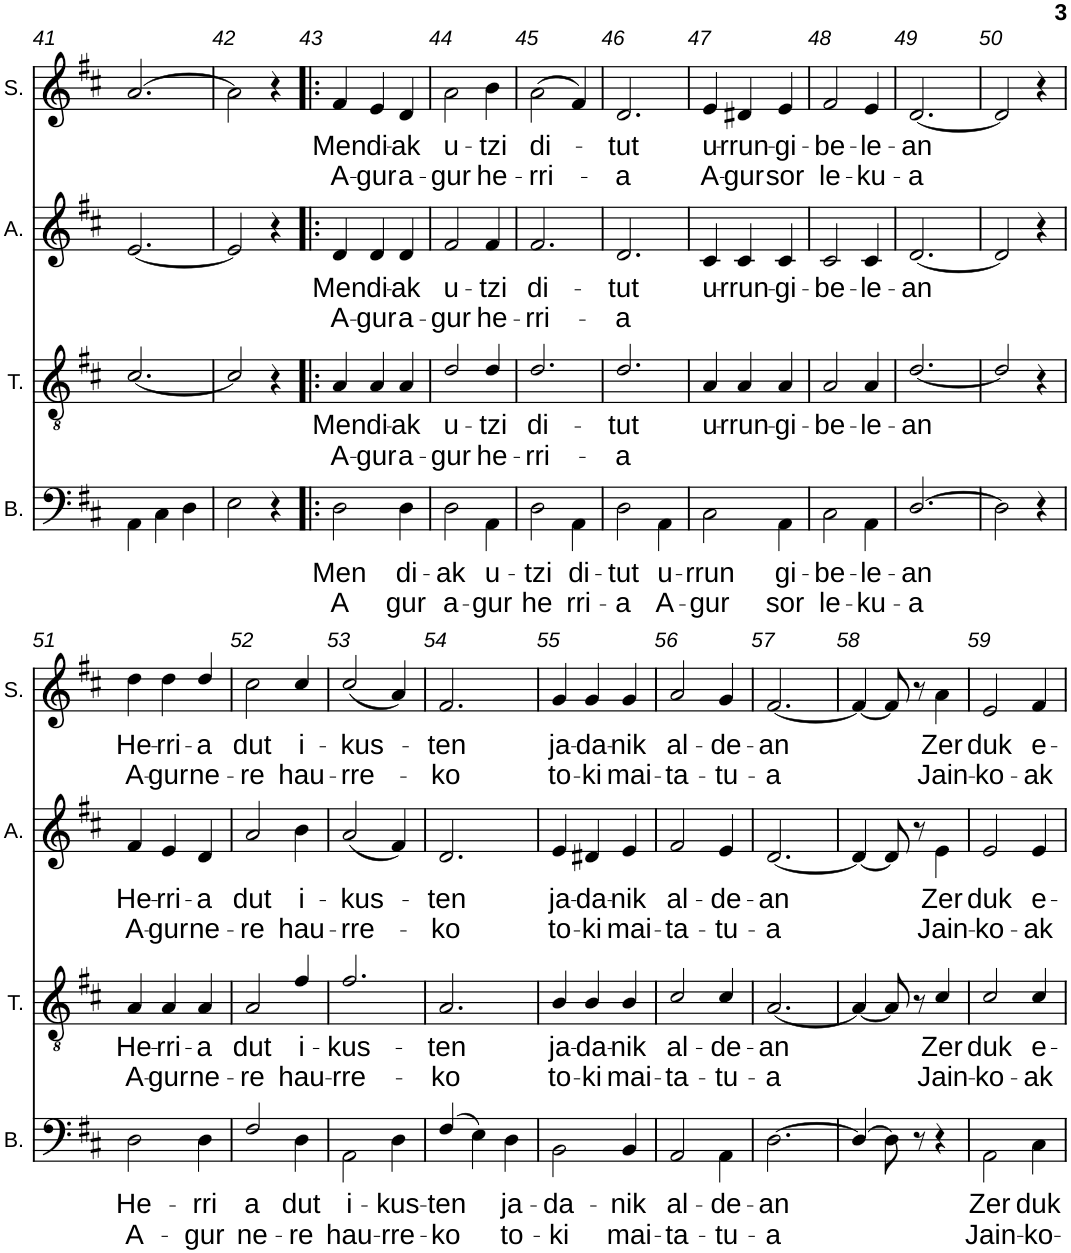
**kern	**text	**text	**kern	**text	**text	**kern	**text	**text	**kern	**text	**text
*part4	*part4	*part4	*part3	*part3	*part3	*part2	*part2	*part2	*part1	*part1	*part1
*staff4	*staff4	*staff4	*staff3	*staff3	*staff3	*staff2	*staff2	*staff2	*staff1	*staff1	*staff1
*I"Basse	*	*	*I"Ténor	*	*	*I"Alto	*	*	*I"Soprano	*	*
*I'B.	*	*	*I'T.	*	*	*I'A.	*	*	*I'S.	*	*
!!LO:PB:g=z
*clefF4	*	*	*clefGv2	*	*	*clefG2	*	*	*clefG2	*	*
*k[f#c#]	*	*	*k[f#c#]	*	*	*k[f#c#]	*	*	*k[f#c#]	*	*
*D:	*	*	*D:	*	*	*D:	*	*	*D:	*	*
*M3/4	*	*	*M3/4	*	*	*M3/4	*	*	*M3/4	*	*
=41	=41	=41	=41	=41	=41	=41	=41	=41	=41	=41	=41
4AA\	.	.	[2.c#/	.	.	[2.e/	.	.	[2.a/	.	.
4C#\	.	.	.	.	.	.	.	.	.	.	.
4D\	.	.	.	.	.	.	.	.	.	.	.
=42	=42	=42	=42	=42	=42	=42	=42	=42	=42	=42	=42
2E\	.	.	2c#/]	.	.	2e/]	.	.	2a\]	.	.
4r	.	.	4r	.	.	4r	.	.	4r	.	.
=43!|:	=43!|:	=43!|:	=43!|:	=43!|:	=43!|:	=43!|:	=43!|:	=43!|:	=43!|:	=43!|:	=43!|:
!	!LO:LY:b	!LO:LY:b	!	!LO:LY:b	!LO:LY:b	!	!LO:LY:b	!LO:LY:b	!	!LO:LY:b	!LO:LY:b
2D\	Men	A	4A/	Men	A-	4d/	Men	A-	4f#/	Men	A-
!	!	!	!	!LO:LY:b	!LO:LY:b	!	!LO:LY:b	!LO:LY:b	!	!LO:LY:b	!LO:LY:b
.	.	.	4A/	di-	-gur	4d/	di-	-gur	4e/	di-	-gur
!	!LO:LY:b	!LO:LY:b	!	!LO:LY:b	!LO:LY:b	!	!LO:LY:b	!LO:LY:b	!	!LO:LY:b	!LO:LY:b
4D\	di-	-gur	4A/	-ak	a-	4d/	-ak	a-	4d/	-ak	a-
=44	=44	=44	=44	=44	=44	=44	=44	=44	=44	=44	=44
!	!LO:LY:b	!LO:LY:b	!	!LO:LY:b	!LO:LY:b	!	!LO:LY:b	!LO:LY:b	!	!LO:LY:b	!LO:LY:b
2D\	-ak	a-	2d/	u-	-gur	2f#/	u-	-gur	2a\	u-	-gur
!	!LO:LY:b	!LO:LY:b	!	!LO:LY:b	!LO:LY:b	!	!LO:LY:b	!LO:LY:b	!	!LO:LY:b	!LO:LY:b
4AA\	u-	-gur	4d/	-tzi	he-	4f#/	-tzi	he-	4b\	-tzi	he-
=45	=45	=45	=45	=45	=45	=45	=45	=45	=45	=45	=45
!	!LO:LY:b	!LO:LY:b	!	!LO:LY:b	!LO:LY:b	!	!LO:LY:b	!LO:LY:b	!	!LO:LY:b	!LO:LY:b
2D\	-tzi	he	2.d/	di-	-rri-	2.f#/	di-	-rri-	(2a\	di-	-rri-
!	!LO:LY:b	!LO:LY:b	!	!	!	!	!	!	!	!	!
4AA\	di-	-rri-	.	.	.	.	.	.	4f#/)	.	.
=46	=46	=46	=46	=46	=46	=46	=46	=46	=46	=46	=46
!	!LO:LY:b	!LO:LY:b	!	!LO:LY:b	!LO:LY:b	!	!LO:LY:b	!LO:LY:b	!	!LO:LY:b	!LO:LY:b
2D\	-tut	-a	2.d/	-tut	-a	2.d/	-tut	-a	2.d/	-tut	-a
!	!LO:LY:b	!LO:LY:b	!	!	!	!	!	!	!	!	!
4AA\	u-	A-	.	.	.	.	.	.	.	.	.
=47	=47	=47	=47	=47	=47	=47	=47	=47	=47	=47	=47
!	!LO:LY:b	!LO:LY:b	!	!LO:LY:b	!	!	!LO:LY:b	!	!	!LO:LY:b	!LO:LY:b
2C#\	-rrun	-gur	4A/	u-	.	4c#/	u-	.	4e/	u-	A-
!	!	!	!	!LO:LY:b	!	!	!LO:LY:b	!	!	!LO:LY:b	!LO:LY:b
.	.	.	4A/	-rrun-	.	4c#/	-rrun-	.	4d#X/	-rrun-	-gur
!	!LO:LY:b	!LO:LY:b	!	!LO:LY:b	!	!	!LO:LY:b	!	!	!LO:LY:b	!LO:LY:b
4AA\	-gi-	sor	4A/	-gi-	.	4c#/	-gi-	.	4e/	-gi-	sor
=48	=48	=48	=48	=48	=48	=48	=48	=48	=48	=48	=48
!	!LO:LY:b	!LO:LY:b	!	!LO:LY:b	!	!	!LO:LY:b	!	!	!LO:LY:b	!LO:LY:b
2C#\	-be-	le-	2A/	-be-	.	2c#/	-be-	.	2f#/	-be-	le-
!	!LO:LY:b	!LO:LY:b	!	!LO:LY:b	!	!	!LO:LY:b	!	!	!LO:LY:b	!LO:LY:b
4AA\	-le-	-ku-	4A/	-le-	.	4c#/	-le-	.	4e/	-le-	-ku-
=49	=49	=49	=49	=49	=49	=49	=49	=49	=49	=49	=49
!	!LO:LY:b	!LO:LY:b	!	!LO:LY:b	!	!	!LO:LY:b	!	!	!LO:LY:b	!LO:LY:b
[2.D/	-an	-a	[2.d/	-an	.	[2.d/	-an	.	[2.d/	-an	-a
=50	=50	=50	=50	=50	=50	=50	=50	=50	=50	=50	=50
2D\]	.	.	2d/]	.	.	2d/]	.	.	2d/]	.	.
4r	.	.	4r	.	.	4r	.	.	4r	.	.
!!LO:LB:g=z
=51	=51	=51	=51	=51	=51	=51	=51	=51	=51	=51	=51
!	!LO:LY:b	!LO:LY:b	!	!LO:LY:b	!LO:LY:b	!	!LO:LY:b	!LO:LY:b	!	!LO:LY:b	!LO:LY:b
2D\	He-	A-	4A/	He-	A-	4f#/	He-	A-	4dd\	He-	A-
!	!	!	!	!LO:LY:b	!LO:LY:b	!	!LO:LY:b	!LO:LY:b	!	!LO:LY:b	!LO:LY:b
.	.	.	4A/	-rri-	-gur	4e/	-rri-	-gur	4dd\	-rri-	-gur
!	!LO:LY:b	!LO:LY:b	!	!LO:LY:b	!LO:LY:b	!	!LO:LY:b	!LO:LY:b	!	!LO:LY:b	!LO:LY:b
4D\	-rri	-gur	4A/	-a	ne-	4d/	-a	ne-	4dd/	-a	ne-
=52	=52	=52	=52	=52	=52	=52	=52	=52	=52	=52	=52
!	!LO:LY:b	!LO:LY:b	!	!LO:LY:b	!LO:LY:b	!	!LO:LY:b	!LO:LY:b	!	!LO:LY:b	!LO:LY:b
2F#/	-a	ne-	2A/	dut	-re	2a/	dut	-re	2cc#\	dut	-re
!	!LO:LY:b	!LO:LY:b	!	!LO:LY:b	!LO:LY:b	!	!LO:LY:b	!LO:LY:b	!	!LO:LY:b	!LO:LY:b
4D\	dut	-re	4f#/	i-	hau-	4b\	i-	hau-	4cc#/	i-	hau-
=53	=53	=53	=53	=53	=53	=53	=53	=53	=53	=53	=53
!	!LO:LY:b	!LO:LY:b	!	!LO:LY:b	!LO:LY:b	!	!LO:LY:b	!LO:LY:b	!	!LO:LY:b	!LO:LY:b
2AA\	i-	hau-	2.f#/	-kus-	-rre-	(2a/	-kus-	-rre-	(2cc#/	-kus-	-rre-
!	!LO:LY:b	!LO:LY:b	!	!	!	!	!	!	!	!	!
4D\	-kus-	-rre-	.	.	.	4f#/)	.	.	4a/)	.	.
=54	=54	=54	=54	=54	=54	=54	=54	=54	=54	=54	=54
!	!LO:LY:b	!LO:LY:b	!	!LO:LY:b	!LO:LY:b	!	!LO:LY:b	!LO:LY:b	!	!LO:LY:b	!LO:LY:b
(4F#/	-ten	-ko	2.A/	-ten	-ko	2.d/	-ten	-ko	2.f#/	-ten	-ko
4E\)	.	.	.	.	.	.	.	.	.	.	.
!	!LO:LY:b	!LO:LY:b	!	!	!	!	!	!	!	!	!
4D\	ja-	to-	.	.	.	.	.	.	.	.	.
=55	=55	=55	=55	=55	=55	=55	=55	=55	=55	=55	=55
!	!LO:LY:b	!LO:LY:b	!	!LO:LY:b	!LO:LY:b	!	!LO:LY:b	!LO:LY:b	!	!LO:LY:b	!LO:LY:b
2BB\	-da-	-ki	4B/	ja-	to-	4e/	ja-	to-	4g/	ja-	to-
!	!	!	!	!LO:LY:b	!LO:LY:b	!	!LO:LY:b	!LO:LY:b	!	!LO:LY:b	!LO:LY:b
.	.	.	4B/	-da-	-ki	4d#X/	-da-	-ki	4g/	-da-	-ki
!	!LO:LY:b	!LO:LY:b	!	!LO:LY:b	!LO:LY:b	!	!LO:LY:b	!LO:LY:b	!	!LO:LY:b	!LO:LY:b
4BB/	-nik	mai-	4B/	-nik	mai-	4e/	-nik	mai-	4g/	-nik	mai-
=56	=56	=56	=56	=56	=56	=56	=56	=56	=56	=56	=56
!	!LO:LY:b	!LO:LY:b	!	!LO:LY:b	!LO:LY:b	!	!LO:LY:b	!LO:LY:b	!	!LO:LY:b	!LO:LY:b
2AA/	al-	-ta-	2c#/	al-	-ta-	2f#/	al-	-ta-	2a/	al-	-ta-
!	!LO:LY:b	!LO:LY:b	!	!LO:LY:b	!LO:LY:b	!	!LO:LY:b	!LO:LY:b	!	!LO:LY:b	!LO:LY:b
4AA\	-de-	-tu-	4c#/	-de-	-tu-	4e/	-de-	-tu-	4g/	-de-	-tu-
=57	=57	=57	=57	=57	=57	=57	=57	=57	=57	=57	=57
!	!LO:LY:b	!LO:LY:b	!	!LO:LY:b	!LO:LY:b	!	!LO:LY:b	!LO:LY:b	!	!LO:LY:b	!LO:LY:b
[2.D\	-an	-a	[2.A/	-an	-a	[2.d/	-an	-a	[2.f#/	-an	-a
=58	=58	=58	=58	=58	=58	=58	=58	=58	=58	=58	=58
4D/_	.	.	4A/_	.	.	4d/_	.	.	4f#/_	.	.
8D\]	.	.	8A/]	.	.	8d/]	.	.	8f#/]	.	.
8r	.	.	8r	.	.	8r	.	.	8r	.	.
!	!	!	!	!LO:LY:b	!LO:LY:b	!	!LO:LY:b	!LO:LY:b	!	!LO:LY:b	!LO:LY:b
4r	.	.	4c#/	Zer	Jain-	4e\	Zer	Jain-	4a\	Zer	Jain-
=59	=59	=59	=59	=59	=59	=59	=59	=59	=59	=59	=59
!	!LO:LY:b	!LO:LY:b	!	!LO:LY:b	!LO:LY:b	!	!LO:LY:b	!LO:LY:b	!	!LO:LY:b	!LO:LY:b
2AA\	Zer	Jain-	2c#/	duk	-ko-	2e/	duk	-ko-	2e/	duk	-ko-
!	!LO:LY:b	!LO:LY:b	!	!LO:LY:b	!LO:LY:b	!	!LO:LY:b	!LO:LY:b	!	!LO:LY:b	!LO:LY:b
4C#\	duk	-ko-	4c#/	e-	-ak	4e/	e-	-ak	4f#/	e-	-ak
=	=	=	=	=	=	=	=	=	=	=	=
*-	*-	*-	*-	*-	*-	*-	*-	*-	*-	*-	*-
